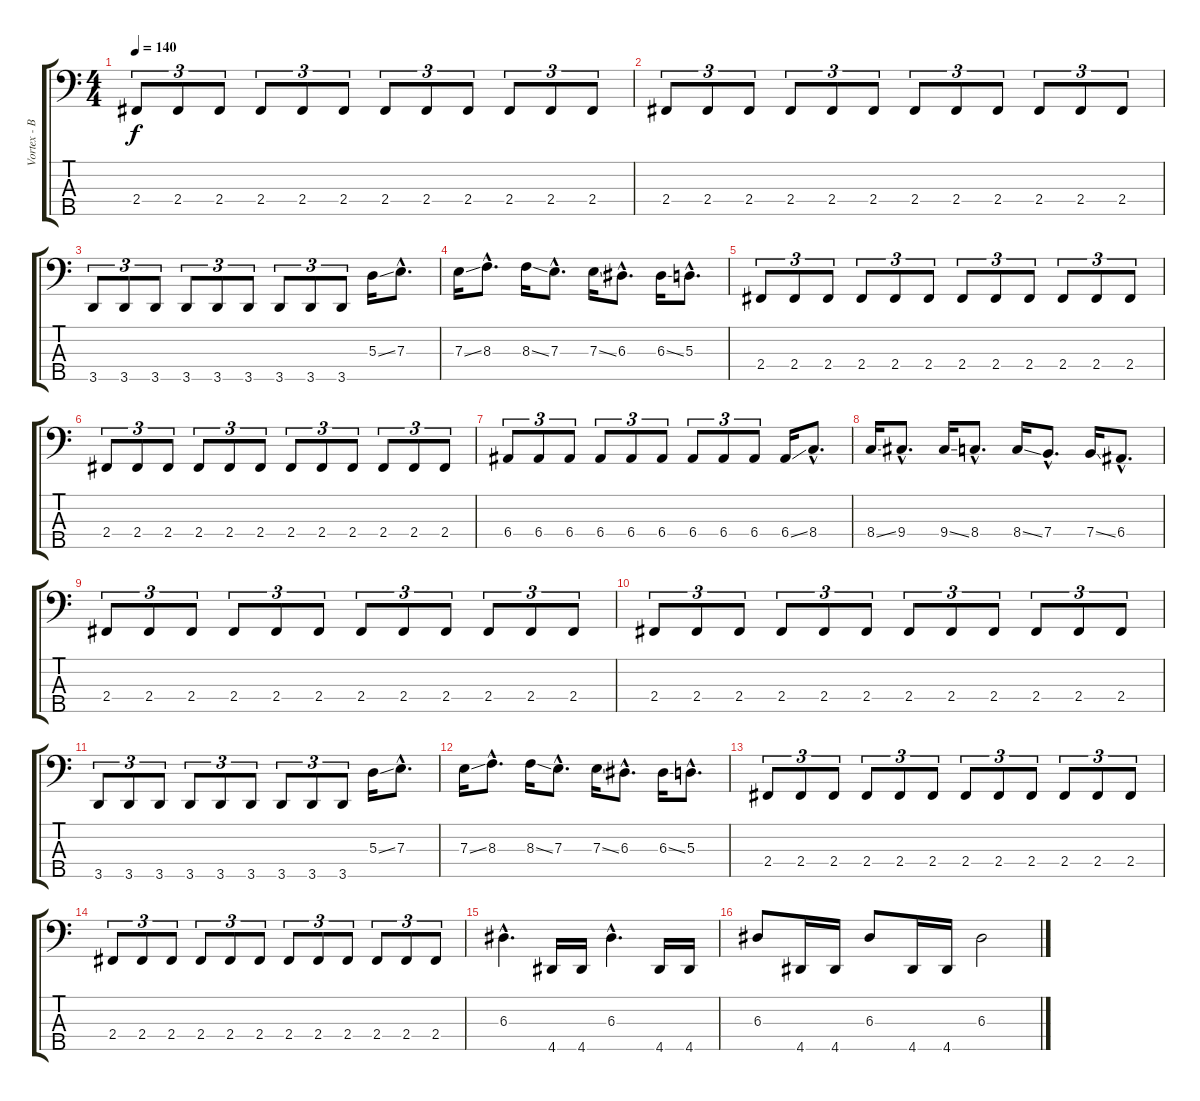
\track ("Vortex - Bass" "Vortex - B") {instrument electricbassfinger}
\staff {score tabs}
\tuning (G2 D2 A1 E1 B0) {hide}
\ts (4 4)
\tempo 140
\clef f4
\ks c
2.4.8{tu (3 2) dy f} 2.4.8{tu (3 2)} 2.4.8{tu (3 2)} 2.4.8{tu (3 2)} 2.4.8{tu (3 2)} 2.4.8{tu (3 2)} 2.4.8{tu (3 2)} 2.4.8{tu (3 2)} 2.4.8{tu (3 2)} 2.4.8{tu (3 2)} 2.4.8{tu (3 2)} 2.4.8{tu (3 2)} |
2.4.8{tu (3 2)} 2.4.8{tu (3 2)} 2.4.8{tu (3 2)} 2.4.8{tu (3 2)} 2.4.8{tu (3 2)} 2.4.8{tu (3 2)} 2.4.8{tu (3 2)} 2.4.8{tu (3 2)} 2.4.8{tu (3 2)} 2.4.8{tu (3 2)} 2.4.8{tu (3 2)} 2.4.8{tu (3 2)} |
3.5.8{tu (3 2)} 3.5.8{tu (3 2)} 3.5.8{tu (3 2)} 3.5.8{tu (3 2)} 3.5.8{tu (3 2)} 3.5.8{tu (3 2)} 3.5.8{tu (3 2)} 3.5.8{tu (3 2)} 3.5.8{tu (3 2)} 5.3{ss}.16 7.3{hac}.8{d} |
7.3{ss}.16 8.3{hac}.8{d} 8.3{ss}.16 7.3{hac}.8{d} 7.3{ss}.16 6.3{hac}.8{d} 6.3{ss}.16 5.3{hac}.8{d} |
2.4.8{tu (3 2)} 2.4.8{tu (3 2)} 2.4.8{tu (3 2)} 2.4.8{tu (3 2)} 2.4.8{tu (3 2)} 2.4.8{tu (3 2)} 2.4.8{tu (3 2)} 2.4.8{tu (3 2)} 2.4.8{tu (3 2)} 2.4.8{tu (3 2)} 2.4.8{tu (3 2)} 2.4.8{tu (3 2)} |
2.4.8{tu (3 2)} 2.4.8{tu (3 2)} 2.4.8{tu (3 2)} 2.4.8{tu (3 2)} 2.4.8{tu (3 2)} 2.4.8{tu (3 2)} 2.4.8{tu (3 2)} 2.4.8{tu (3 2)} 2.4.8{tu (3 2)} 2.4.8{tu (3 2)} 2.4.8{tu (3 2)} 2.4.8{tu (3 2)} |
6.4.8{tu (3 2)} 6.4.8{tu (3 2)} 6.4.8{tu (3 2)} 6.4.8{tu (3 2)} 6.4.8{tu (3 2)} 6.4.8{tu (3 2)} 6.4.8{tu (3 2)} 6.4.8{tu (3 2)} 6.4.8{tu (3 2)} 6.4{ss}.16 8.4{hac}.8{d} |
8.4{ss}.16 9.4{hac}.8{d} 9.4{ss}.16 8.4{hac}.8{d} 8.4{ss}.16 7.4{hac}.8{d} 7.4{ss}.16 6.4{hac}.8{d} |
2.4.8{tu (3 2)} 2.4.8{tu (3 2)} 2.4.8{tu (3 2)} 2.4.8{tu (3 2)} 2.4.8{tu (3 2)} 2.4.8{tu (3 2)} 2.4.8{tu (3 2)} 2.4.8{tu (3 2)} 2.4.8{tu (3 2)} 2.4.8{tu (3 2)} 2.4.8{tu (3 2)} 2.4.8{tu (3 2)} |
2.4.8{tu (3 2)} 2.4.8{tu (3 2)} 2.4.8{tu (3 2)} 2.4.8{tu (3 2)} 2.4.8{tu (3 2)} 2.4.8{tu (3 2)} 2.4.8{tu (3 2)} 2.4.8{tu (3 2)} 2.4.8{tu (3 2)} 2.4.8{tu (3 2)} 2.4.8{tu (3 2)} 2.4.8{tu (3 2)} |
3.5.8{tu (3 2)} 3.5.8{tu (3 2)} 3.5.8{tu (3 2)} 3.5.8{tu (3 2)} 3.5.8{tu (3 2)} 3.5.8{tu (3 2)} 3.5.8{tu (3 2)} 3.5.8{tu (3 2)} 3.5.8{tu (3 2)} 5.3{ss}.16 7.3{hac}.8{d} |
7.3{ss}.16 8.3{hac}.8{d} 8.3{ss}.16 7.3{hac}.8{d} 7.3{ss}.16 6.3{hac}.8{d} 6.3{ss}.16 5.3{hac}.8{d} |
2.4.8{tu (3 2)} 2.4.8{tu (3 2)} 2.4.8{tu (3 2)} 2.4.8{tu (3 2)} 2.4.8{tu (3 2)} 2.4.8{tu (3 2)} 2.4.8{tu (3 2)} 2.4.8{tu (3 2)} 2.4.8{tu (3 2)} 2.4.8{tu (3 2)} 2.4.8{tu (3 2)} 2.4.8{tu (3 2)} |
2.4.8{tu (3 2)} 2.4.8{tu (3 2)} 2.4.8{tu (3 2)} 2.4.8{tu (3 2)} 2.4.8{tu (3 2)} 2.4.8{tu (3 2)} 2.4.8{tu (3 2)} 2.4.8{tu (3 2)} 2.4.8{tu (3 2)} 2.4.8{tu (3 2)} 2.4.8{tu (3 2)} 2.4.8{tu (3 2)} |
6.3{hac}.4{d} 4.5.16 4.5.16 6.3{hac}.4{d} 4.5.16 4.5.16 |
6.3.8 4.5.16 4.5.16 6.3.8 4.5.16 4.5.16 6.3.2
